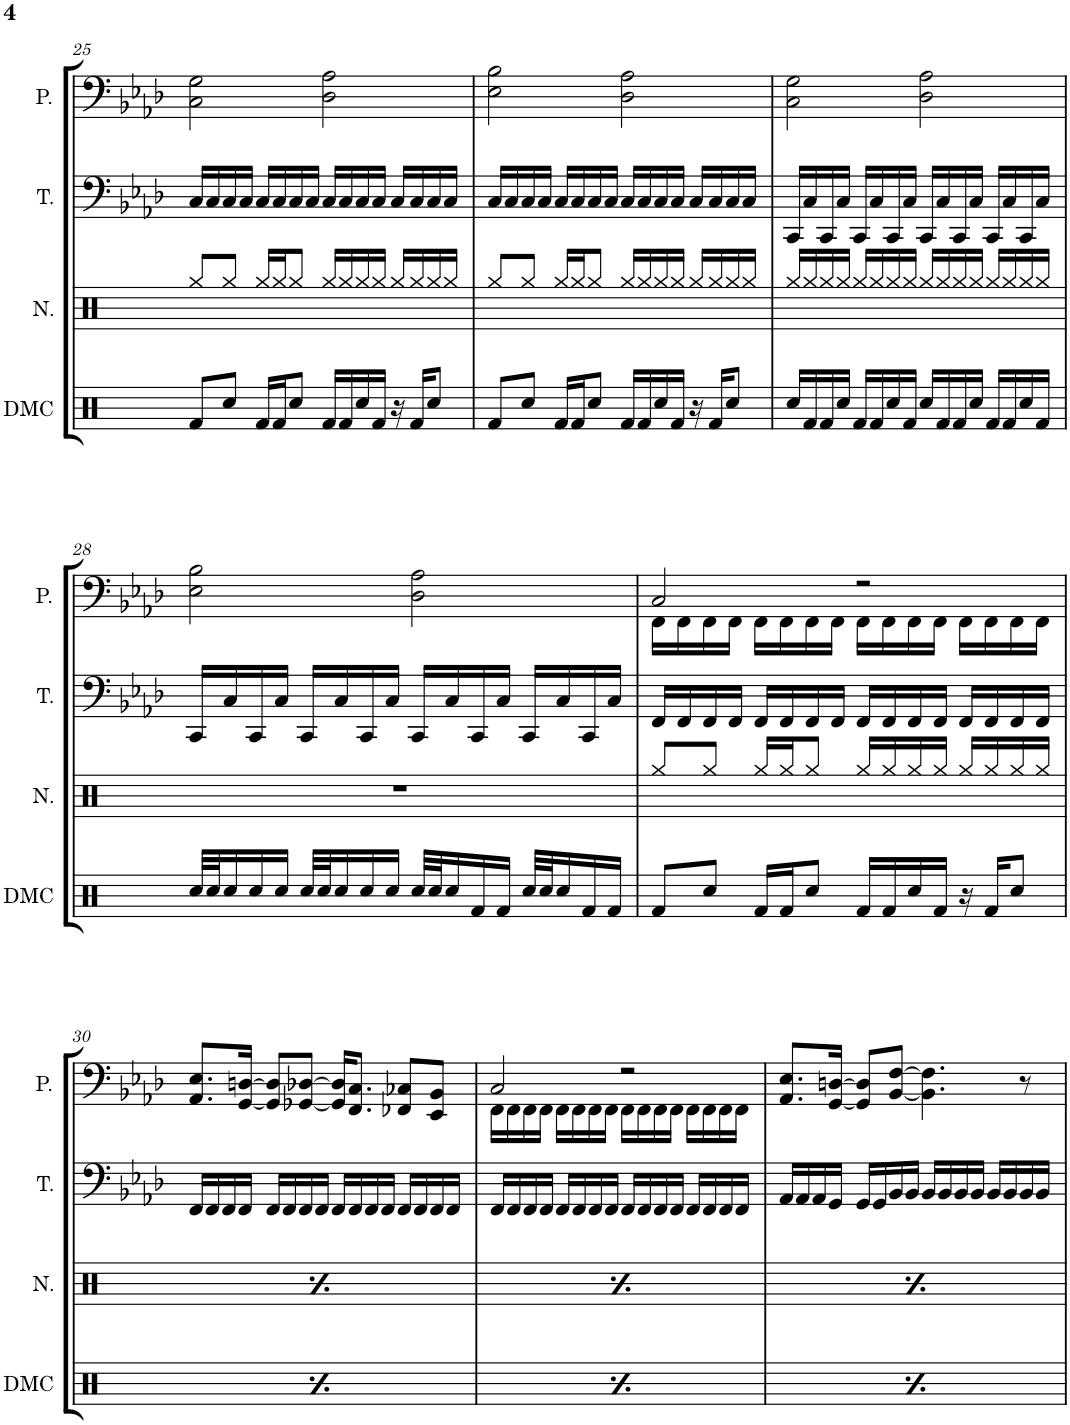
**kern	**kern	**kern	**kern
*part4	*part3	*part2	*part1
*staff4	*staff3	*staff2	*staff1
*I"DMC	*I"Noise	*I"Triangle	*I"Pulse
*I'DMC	*I'N.	*I'T.	*I'P.
!!LO:PB:g=z
*clefX	*clefX	*clefF4	*clefF4
*k[]	*k[]	*k[b-e-a-d-]	*k[b-e-a-d-]
*M4/4	*M4/4	*M4/4	*M4/4
*met(c)	*met(c)	*met(c)	*met(c)
=25	=25	=25	=25
8Rf/L	8Rgg/L	16C/LL	2C\ 2G\
.	.	16C/	.
8Rcc/J	8Rgg/J	16C/	.
.	.	16C/JJ	.
16Rf/LL	16Rgg/LL	16C/LL	.
16Rf/J	16Rgg/J	16C/	.
8Rcc/J	8Rgg/J	16C/	.
.	.	16C/JJ	.
16Rf/LL	16Rgg/LL	16C/LL	2D-\ 2A-\
16Rf/	16Rgg/	16C/	.
16Rcc/	16Rgg/	16C/	.
16Rf/JJ	16Rgg/JJ	16C/JJ	.
16r	16Rgg/LL	16C/LL	.
16Rf/KL	16Rgg/	16C/	.
8Rcc/J	16Rgg/	16C/	.
.	16Rgg/JJ	16C/JJ	.
=26	=26	=26	=26
8Rf/L	8Rgg/L	16C/LL	2E-\ 2B-\
.	.	16C/	.
8Rcc/J	8Rgg/J	16C/	.
.	.	16C/JJ	.
16Rf/LL	16Rgg/LL	16C/LL	.
16Rf/J	16Rgg/J	16C/	.
8Rcc/J	8Rgg/J	16C/	.
.	.	16C/JJ	.
16Rf/LL	16Rgg/LL	16C/LL	2D-\ 2A-\
16Rf/	16Rgg/	16C/	.
16Rcc/	16Rgg/	16C/	.
16Rf/JJ	16Rgg/JJ	16C/JJ	.
16r	16Rgg/LL	16C/LL	.
16Rf/KL	16Rgg/	16C/	.
8Rcc/J	16Rgg/	16C/	.
.	16Rgg/JJ	16C/JJ	.
=27	=27	=27	=27
16Rcc/LL	16Rgg/LL	16CC/LL	2C\ 2G\
16Rf/	16Rgg/	16C/	.
16Rf/	16Rgg/	16CC/	.
16Rcc/JJ	16Rgg/JJ	16C/JJ	.
16Rf/LL	16Rgg/LL	16CC/LL	.
16Rf/	16Rgg/	16C/	.
16Rcc/	16Rgg/	16CC/	.
16Rf/JJ	16Rgg/JJ	16C/JJ	.
16Rcc/LL	16Rgg/LL	16CC/LL	2D-\ 2A-\
16Rf/	16Rgg/	16C/	.
16Rf/	16Rgg/	16CC/	.
16Rcc/JJ	16Rgg/JJ	16C/JJ	.
16Rf/LL	16Rgg/LL	16CC/LL	.
16Rf/	16Rgg/	16C/	.
16Rcc/	16Rgg/	16CC/	.
16Rf/JJ	16Rgg/JJ	16C/JJ	.
!!LO:LB:g=z
=28	=28	=28	=28
32Rcc/LLL	1r	16CC/LL	2E-\ 2B-\
32Rcc/J	.	.	.
16Rcc/	.	16C/	.
16Rcc/	.	16CC/	.
16Rcc/JJ	.	16C/JJ	.
32Rcc/LLL	.	16CC/LL	.
32Rcc/J	.	.	.
16Rcc/	.	16C/	.
16Rcc/	.	16CC/	.
16Rcc/JJ	.	16C/JJ	.
32Rcc/LLL	.	16CC/LL	2D-\ 2A-\
32Rcc/J	.	.	.
16Rcc/	.	16C/	.
16Rf/	.	16CC/	.
16Rf/JJ	.	16C/JJ	.
32Rcc/LLL	.	16CC/LL	.
32Rcc/J	.	.	.
16Rcc/	.	16C/	.
16Rf/	.	16CC/	.
16Rf/JJ	.	16C/JJ	.
=29	=29	=29	=29
*	*	*	*^
8Rf/L	8Rgg/L	16FF/LL	2C/	16FF\LL
.	.	16FF/	.	16FF\
8Rcc/J	8Rgg/J	16FF/	.	16FF\
.	.	16FF/JJ	.	16FF\JJ
16Rf/LL	16Rgg/LL	16FF/LL	.	16FF\LL
16Rf/J	16Rgg/J	16FF/	.	16FF\
8Rcc/J	8Rgg/J	16FF/	.	16FF\
.	.	16FF/JJ	.	16FF\JJ
16Rf/LL	16Rgg/LL	16FF/LL	2r	16FF\LL
16Rf/	16Rgg/	16FF/	.	16FF\
16Rcc/	16Rgg/	16FF/	.	16FF\
16Rf/JJ	16Rgg/JJ	16FF/JJ	.	16FF\JJ
16r	16Rgg/LL	16FF/LL	.	16FF\LL
16Rf/KL	16Rgg/	16FF/	.	16FF\
8Rcc/J	16Rgg/	16FF/	.	16FF\
.	16Rgg/JJ	16FF/JJ	.	16FF\JJ
*	*	*	*v	*v
!!LO:LB:g=z
=30	=30	=30	=30
8Rf/L	8Rgg/L	16FF/LL	8.AA-/ 8.E-/L
.	.	16FF/	.
8Rcc/J	8Rgg/J	16FF/	.
.	.	16FF/JJ	[16GG/ [16Dn/Jk
16Rf/LL	16Rgg/LL	16FF/LL	8GG/] 8D/]L
16Rf/J	16Rgg/J	16FF/	.
8Rcc/J	8Rgg/J	16FF/	[8GG-X/ [8D-X/J
.	.	16FF/JJ	.
16Rf/LL	16Rgg/LL	16FF/LL	16GG-/] 16D-/]KL
16Rf/	16Rgg/	16FF/	8.FF/ 8.C/J
16Rcc/	16Rgg/	16FF/	.
16Rf/JJ	16Rgg/JJ	16FF/JJ	.
16r	16Rgg/LL	16FF/LL	8FF-X/ 8C-X/L
16Rf/KL	16Rgg/	16FF/	.
8Rcc/J	16Rgg/	16FF/	8EE-/ 8BB-/J
.	16Rgg/JJ	16FF/JJ	.
=31	=31	=31	=31
*	*	*	*^
8Rf/L	8Rgg/L	16FF/LL	2C/	16FF\LL
.	.	16FF/	.	16FF\
8Rcc/J	8Rgg/J	16FF/	.	16FF\
.	.	16FF/JJ	.	16FF\JJ
16Rf/LL	16Rgg/LL	16FF/LL	.	16FF\LL
16Rf/J	16Rgg/J	16FF/	.	16FF\
8Rcc/J	8Rgg/J	16FF/	.	16FF\
.	.	16FF/JJ	.	16FF\JJ
16Rf/LL	16Rgg/LL	16FF/LL	2r	16FF\LL
16Rf/	16Rgg/	16FF/	.	16FF\
16Rcc/	16Rgg/	16FF/	.	16FF\
16Rf/JJ	16Rgg/JJ	16FF/JJ	.	16FF\JJ
16r	16Rgg/LL	16FF/LL	.	16FF\LL
16Rf/KL	16Rgg/	16FF/	.	16FF\
8Rcc/J	16Rgg/	16FF/	.	16FF\
.	16Rgg/JJ	16FF/JJ	.	16FF\JJ
*	*	*	*v	*v
=32	=32	=32	=32
8Rf/L	8Rgg/L	16AA-/LL	8.AA-/ 8.E-/L
.	.	16AA-/	.
8Rcc/J	8Rgg/J	16AA-/	.
.	.	16GG/JJ	[16GG/ [16Dn/Jk
16Rf/LL	16Rgg/LL	16GG/LL	8GG/] 8D/]L
16Rf/J	16Rgg/J	16GG/	.
8Rcc/J	8Rgg/J	16BB-/	[8BB-/ [8F/J
.	.	16BB-/JJ	.
16Rf/LL	16Rgg/LL	16BB-/LL	4.BB-\] 4.F\]
16Rf/	16Rgg/	16BB-/	.
16Rcc/	16Rgg/	16BB-/	.
16Rf/JJ	16Rgg/JJ	16BB-/JJ	.
16r	16Rgg/LL	16BB-/LL	.
16Rf/KL	16Rgg/	16BB-/	.
8Rcc/J	16Rgg/	16BB-/	8r
.	16Rgg/JJ	16BB-/JJ	.
=	=	=	=
*-	*-	*-	*-
